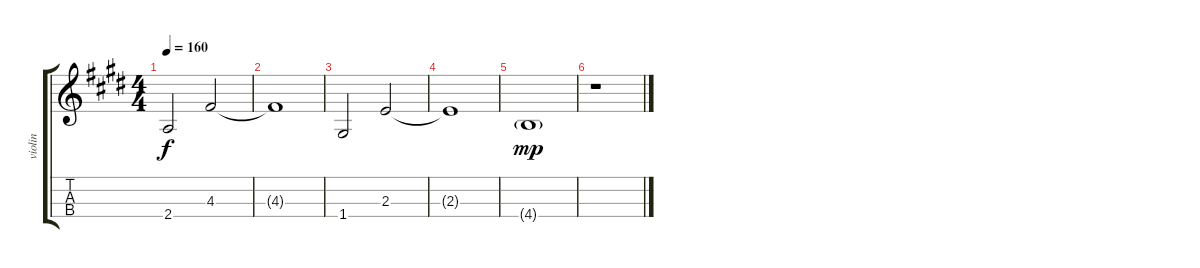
\track ("violin" "violin") {instrument violin}
\staff {score tabs}
\tuning (E5 A4 D4 G3) {hide}
\ts (4 4)
\tempo 160
\clef g2
\ks e
2.4.2{dy f} 4.3.2 |
4.3{t}.1 |
1.4.2 2.3.2 |
2.3{t}.1 |
4.4{g}.1{dy mp} |
r.1
